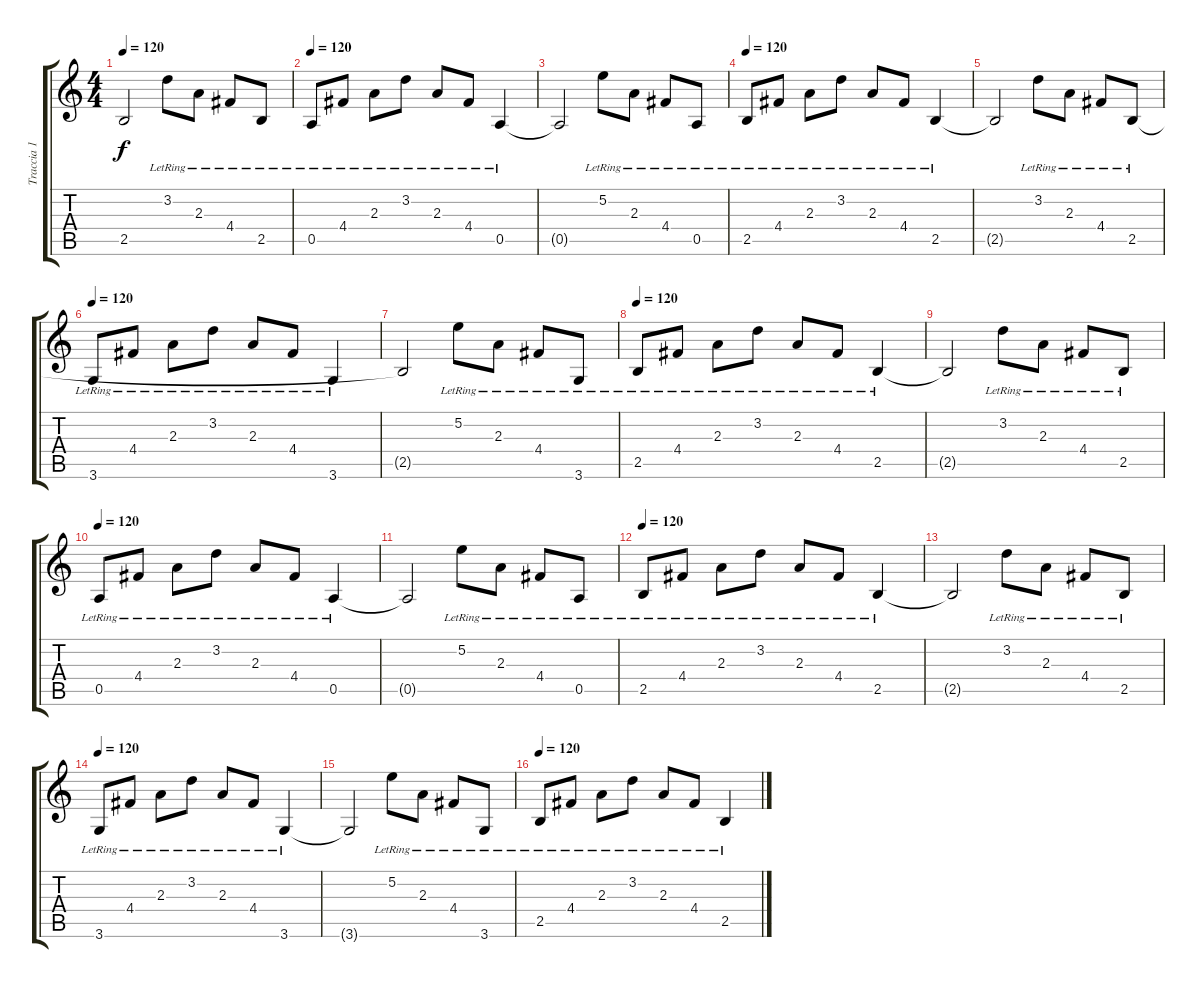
\track ("Traccia 1" "Traccia 1") {instrument acousticguitarsteel}
\staff {score tabs}
\tuning (E4 B3 G3 D3 A2 E2) {hide}
\ts (4 4)
\tempo 120
\clef g2
\ks c
2.5{t}.2{dy f} 3.2{lr}.8 2.3{lr}.8 4.4{lr}.8 2.5{lr}.8 |
\tempo 120
0.5{lr}.8 4.4{lr}.8 2.3{lr}.8 3.2{lr}.8 2.3{lr}.8 4.4{lr}.8 0.5{lr}.4 |
0.5{t}.2 5.2{lr}.8 2.3{lr}.8 4.4{lr}.8 0.5{lr}.8 |
\tempo 120
2.5{lr}.8 4.4{lr}.8 2.3{lr}.8 3.2{lr}.8 2.3{lr}.8 4.4{lr}.8 2.5{lr}.4 |
2.5{t}.2 3.2{lr}.8 2.3{lr}.8 4.4{lr}.8 2.5{lr}.8 |
\tempo 120
3.6{lr}.8 4.4{lr}.8 2.3{lr}.8 3.2{lr}.8 2.3{lr}.8 4.4{lr}.8 3.6{lr}.4 |
2.5{t}.2 5.2{lr}.8 2.3{lr}.8 4.4{lr}.8 3.6{lr}.8 |
\tempo 120
2.5{lr}.8{volume 15} 4.4{lr}.8 2.3{lr}.8 3.2{lr}.8 2.3{lr}.8 4.4{lr}.8 2.5{lr}.4 |
2.5{t}.2{volume 16} 3.2{lr}.8 2.3{lr}.8 4.4{lr}.8 2.5{lr}.8 |
\tempo 120
0.5{lr}.8{volume 16} 4.4{lr}.8 2.3{lr}.8 3.2{lr}.8 2.3{lr}.8 4.4{lr}.8 0.5{lr}.4 |
0.5{t}.2{volume 16} 5.2{lr}.8 2.3{lr}.8 4.4{lr}.8 0.5{lr}.8 |
\tempo 120
2.5{lr}.8{volume 14} 4.4{lr}.8 2.3{lr}.8 3.2{lr}.8 2.3{lr}.8 4.4{lr}.8 2.5{lr}.4 |
2.5{t}.2 3.2{lr}.8 2.3{lr}.8 4.4{lr}.8 2.5{lr}.8 |
\tempo 120
3.6{lr}.8 4.4{lr}.8 2.3{lr}.8 3.2{lr}.8 2.3{lr}.8 4.4{lr}.8 3.6{lr}.4 |
3.6{t}.2 5.2{lr}.8 2.3{lr}.8 4.4{lr}.8 3.6{lr}.8 |
\tempo 120
2.5{lr}.8{volume 8} 4.4{lr}.8 2.3{lr}.8 3.2{lr}.8 2.3{lr}.8 4.4{lr}.8 2.5{lr}.4
